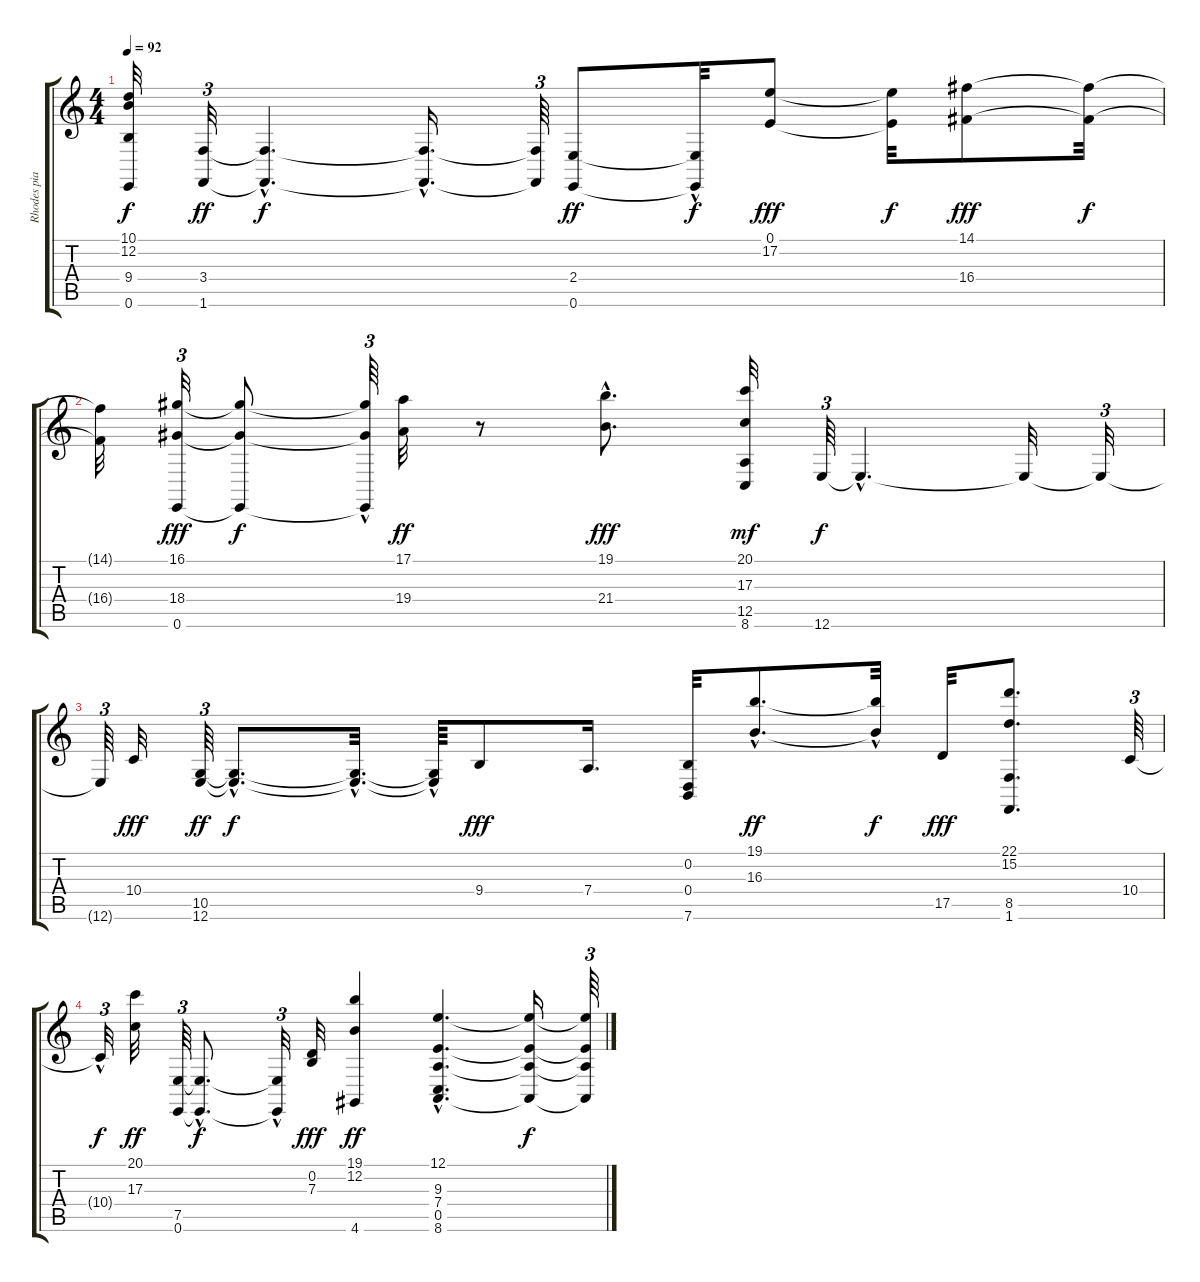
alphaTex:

\track ("Rhodes piano" "Rhodes pia") {instrument stringensemble1}
\staff {score tabs}
\tuning (E4 B3 G3 D3 A2 E2) {hide}
\ts (4 4)
\tempo 92
\clef g2
\ks c
(10.1{t} 12.2{t} 9.4{t} 0.6{t}).32{dy f} (3.4 1.6).32{tu (3 2) dy ff} (3.4{hac t} 1.6{hac t}).4{d dy f} (3.4{hac t} 1.6{hac t}).16{d} (3.4{t} 1.6{t}).64{tu (3 2)} (2.4 0.6).8{dy ff} (2.4{hac t} 0.6{hac t}).32{dy f} (0.1 17.2).8{dy fff} (0.1{t} 17.2{t}).32{dy f} (14.1 16.4).8{dy fff} (14.1{t} 16.4{t}).32{dy f} |
(14.1{t} 16.4{t}).32 (16.1 18.4 0.6).32{tu (3 2) dy fff} (16.1{t} 18.4{t} 0.6{t}).8{dy f} (16.1{hac t} 18.4{hac t} 0.6{t}).64{tu (3 2)} (17.1 19.4).32{dy ff} r.8 (19.1{hac} 21.4).8{d dy fff} (20.1 17.3 12.5 8.6).32{dy mf} 12.6.64{tu (3 2) dy f} 12.6{hac t}.4{d} 12.6{t}.32 12.6{t}.32{tu (3 2)} |
12.6{t}.64{tu (3 2)} 10.4.32{dy fff} (10.5 12.6).64{tu (3 2) dy ff} (10.5{hac t} 12.6{hac t}).8{d dy f} (10.5{hac t} 12.6{hac t}).32{d} (10.5{t} 12.6{hac t}).64 9.4.8{dy fff} 7.4.16{d} (0.2 0.4 7.6).32 (19.1{hac} 16.3{hac}).8{d dy ff} (19.1{t} 16.3{hac t}).32{dy f} 17.5.32{dy fff} (22.1 15.2 8.5 1.6).8{d} 10.4.64{tu (3 2)} |
10.4{hac t}.32{tu (3 2) dy f} (20.1 17.3).32{dy ff} (7.5 0.6).64{tu (3 2)} (7.5{hac t} 0.6{hac t}).8{d dy f} (7.5{t} 0.6{hac t}).32{tu (3 2)} (0.2 7.3).32{dy fff} (19.1 12.2 4.6).4{dy ff} (12.1{hac} 9.3{hac} 7.4{hac} 0.5{hac} 8.6).4{d} (12.1{t} 9.3{t} 7.4{t} 0.5{t}).16{dy f} (12.1{t} 9.3{t} 7.4{t} 0.5{t}).64{tu (3 2)}
